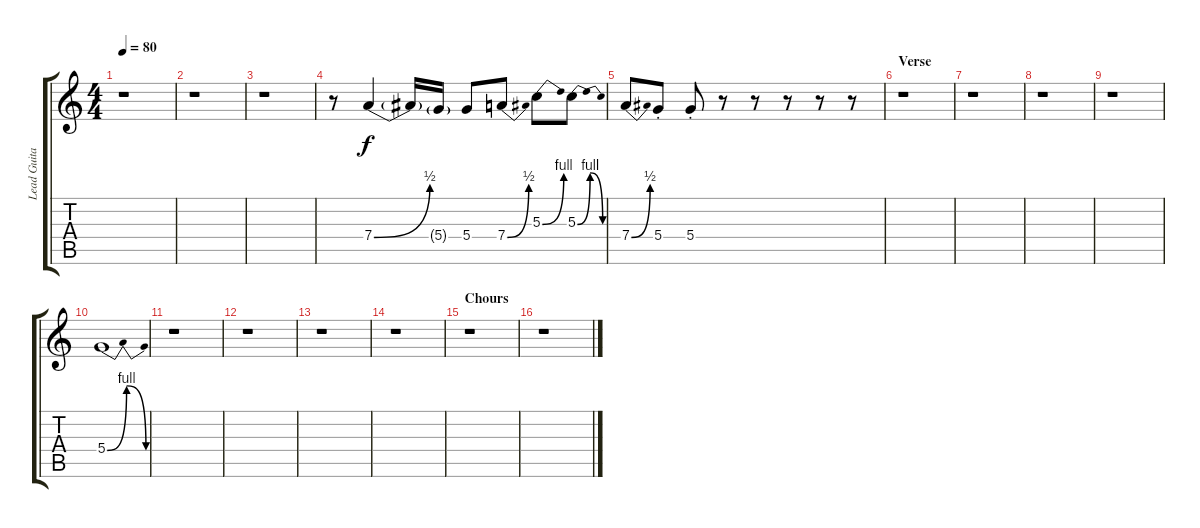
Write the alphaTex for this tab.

\track ("Lead Guitar" "Lead Guita") {instrument overdrivenguitar}
\staff {score tabs}
\tuning (E4 B3 G3 D3 A2 E2) {hide}
\ts (4 4)
\tempo 80
\clef g2
\ks c
r.1{dy f} |
r.1 |
r.1 |
r.8 7.4{be (bend 0 0 60 2)}.4 7.4{t}.16 5.4{g}.16 5.4.8 7.4{be (bend 0 0 60 2)}.8 5.3{be (bend 0 0 60 4)}.8 5.3{be (bendrelease 0 0 30 4 30 4 60 0)}.8 |
7.4{be (bend 0 0 60 2)}.8 5.4{st}.8 5.4{st}.8 r.8 r.8 r.8 r.8 r.8 |
\section ("" "Verse")
r.1 |
r.1 |
r.1 |
r.1 |
5.4{be (bendrelease 0 0 15 4 30 4 45 0)}.1 |
r.1 |
r.1 |
r.1 |
r.1 |
\section ("" "Chours")
r.1 |
r.1
